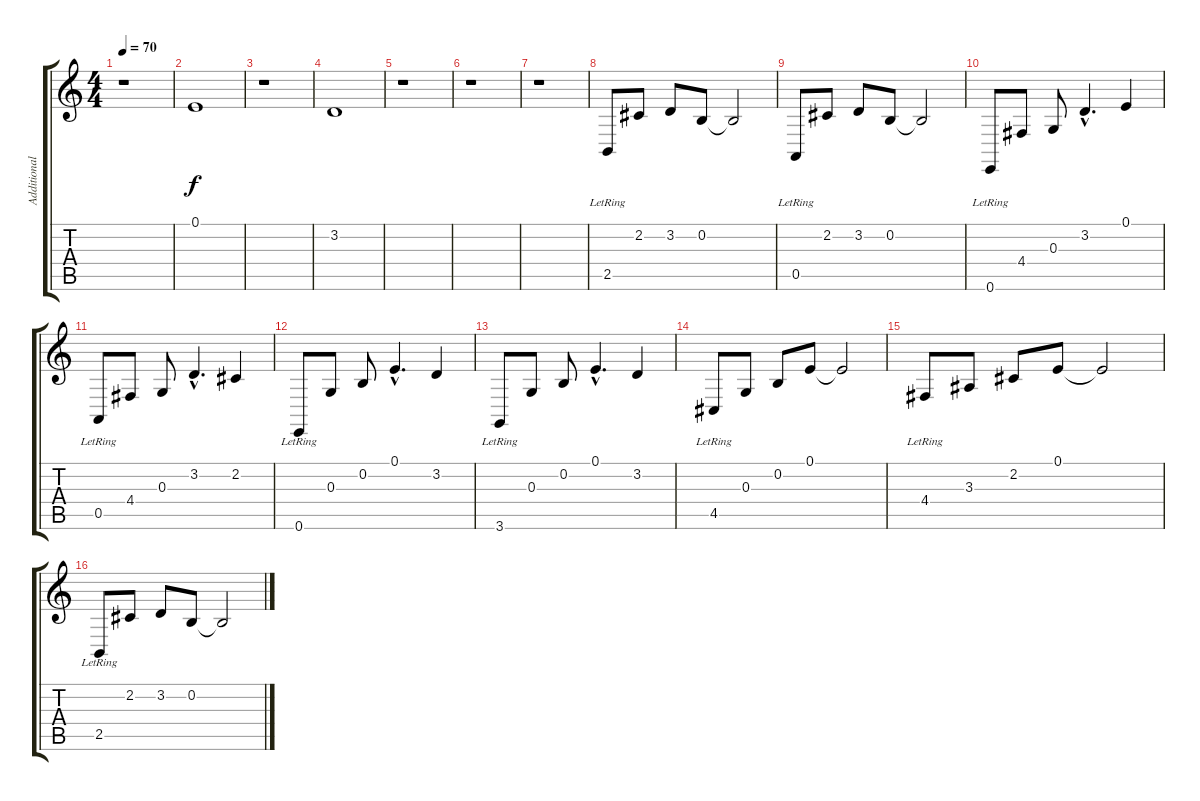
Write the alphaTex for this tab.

\track ("Additional" "Additional") {instrument tubularbells}
\staff {score tabs}
\tuning (E4 B3 G3 D3 A2 E2) {hide}
\ts (4 4)
\tempo 70
\clef g2
\ks c
r.1{dy f} |
0.1.1{instrument tubularbells} |
r.1 |
3.2.1{instrument tubularbells} |
r.1 |
r.1 |
r.1 |
2.5{lr}.8{instrument electricguitarjazz} 2.2.8 3.2.8 0.2.8 0.2{t}.2 |
0.5{lr}.8 2.2.8 3.2.8 0.2.8 0.2{t}.2 |
0.6{lr}.8 4.4.8 0.3.8 3.2{hac}.4{d} 0.1.4 |
0.5{lr}.8 4.4.8 0.3.8 3.2{hac}.4{d} 2.2.4 |
0.6{lr}.8 0.3.8 0.2.8 0.1{hac}.4{d} 3.2.4 |
3.6{lr}.8 0.3.8 0.2.8 0.1{hac}.4{d} 3.2.4 |
4.5{lr}.8 0.3.8 0.2.8 0.1.8 0.1{t}.2 |
4.4{lr}.8 3.3.8 2.2.8 0.1.8 0.1{t}.2 |
2.5{lr}.8 2.2.8 3.2.8 0.2.8 0.2{t}.2
